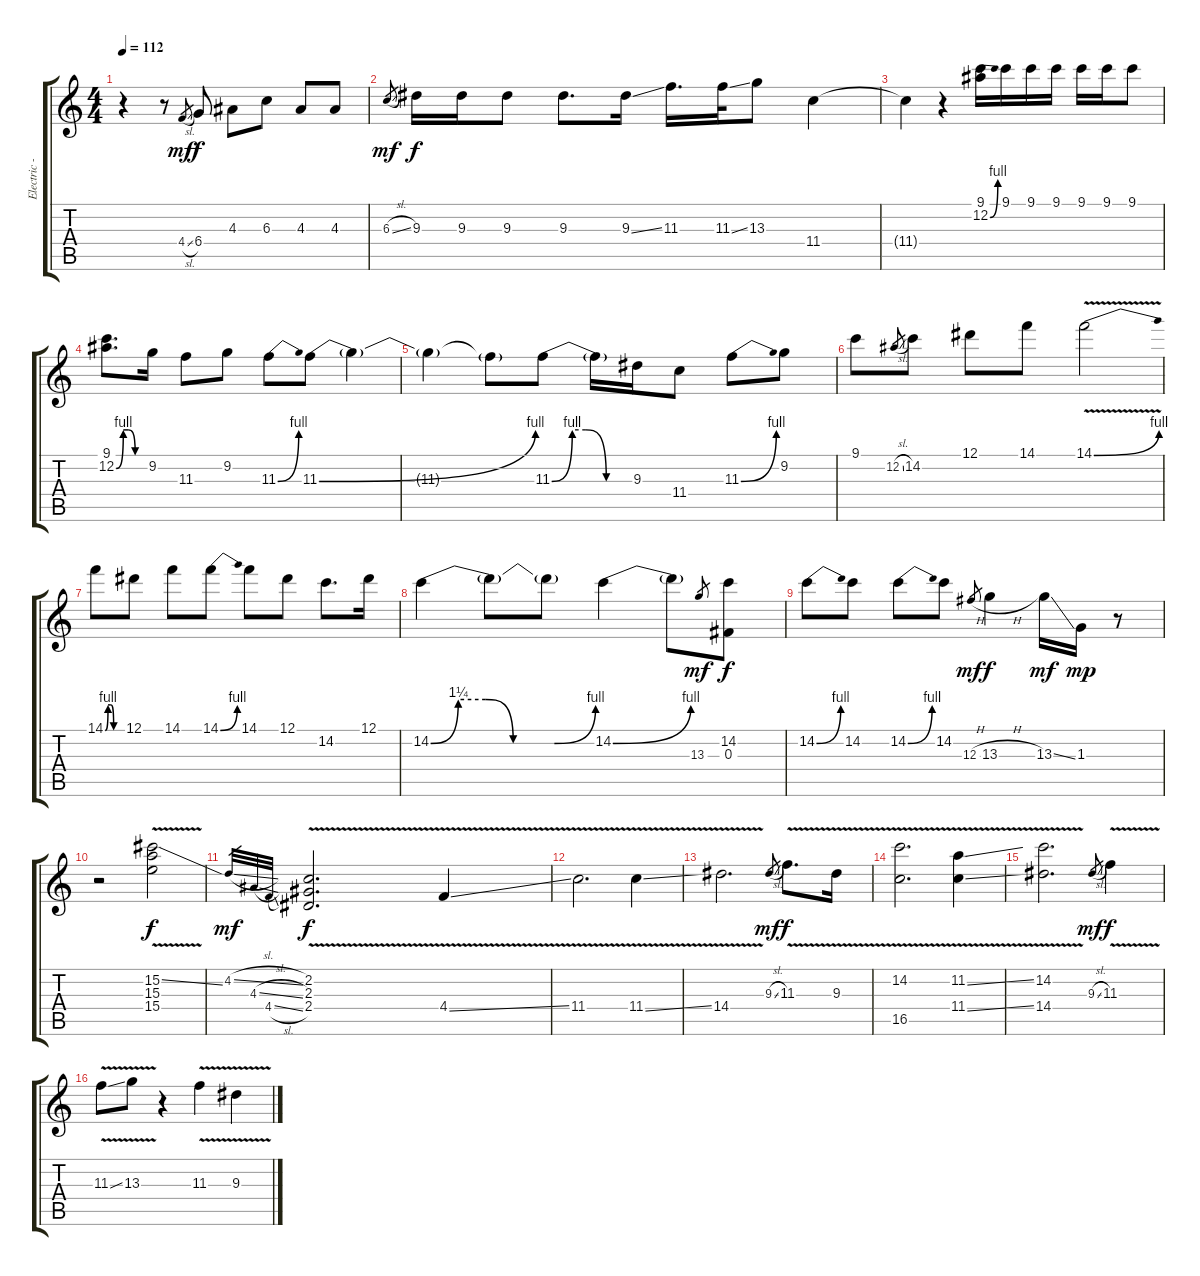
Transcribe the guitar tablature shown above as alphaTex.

\track ("Electric - Jimi Hendrix" "Electric -") {instrument overdrivenguitar}
\staff {score tabs}
\tuning (Eb4 Bb3 Gb3 Db3 Ab2 Eb2) {hide}
\ts (4 4)
\tempo 112
\clef g2
\ks c
r.4{dy f} r.8 4.4{sl}.8{gr dy mf} 6.4.8{dy f} 4.3.8 6.3.8 4.3.8 4.3.8 |
6.3{sl}.8{gr dy mf} 9.3.16{dy f} 9.3.16 9.3.8 9.3.8{d} 9.3{ss}.16 11.3.16{d} 11.3{ss}.32 13.3.8 11.4.4 |
11.4{t}.4 r.4 (9.1 12.2{be (bend 0 0 60 4)}).16 9.1.16 9.1.16 9.1.16 9.1.16 9.1.16 9.1.8 |
(9.1 12.2{be (custom 0 0 15 4 25 4 40 0 60 0)}).8{d} 9.2.16 11.3.8 9.2.8 11.3{be (bend 0 0 60 4)}.8 11.3{be (bend 0 0 60 4)}.8 11.3{t}.4 |
11.3{t}.4 11.3{t}.8 11.3{be (custom 0 0 15 4 25 4 40 0 60 0)}.8 11.3{t}.16 9.3.16 11.4.8 11.3{be (bend 0 0 60 4)}.8 9.2.8 |
9.1.8 12.2{sl}.8{gr} 14.2.8 12.1.8 14.1.8 14.1{be (bend 0 0 60 4) v}.2 |
14.1{be (custom 0 0 10 4 20 4 30 0 60 0)}.8 12.1.8 14.1.8 14.1{be (bend 0 0 60 4)}.8 14.1.8 12.1.8 14.2.8{d} 12.1.16 |
14.2{be (custom 0 0 10 5 20 5 30 0 45 0 60 4)}.4 14.2{t}.8 14.2{t}.8 14.2{be (bend 0 0 60 4)}.4 14.2{t}.8 13.3.8{gr dy mf} (14.2 0.3).8{dy f} |
14.2{be (bend 0 0 60 4)}.8 14.2.8 14.2{be (bend 0 0 60 4)}.8 14.2.8 12.3{h}.8{gr dy mf} 13.3{h}.4{dy f} 13.3{ss}.16{dy mf} 1.3.16{dy mp} r.8 |
r.2 (15.2{v ss} 15.3{v} 15.4{v}).2{dy f} |
4.2{sl}.32{gr dy mf} 4.3{sl}.32{gr} 4.4{sl}.32{gr} (2.2{v} 2.3{v} 2.4{v}).2{d dy f} 4.4{v ss}.4 |
11.4{v}.2{d} 11.4{v ss}.4 |
14.4{v}.2{d} 9.3{sl}.8{gr dy mf} 11.3{v}.8{d dy f} 9.3{v}.16 |
(14.2{v} 16.5{v}).2{d} (11.2{v ss} 11.4{v ss}).4 |
(14.2{v} 14.4{v}).2{d} 9.3{sl}.8{gr dy mf} 11.3{v}.4{dy f} |
11.3{v ss}.8 13.3{v}.8 r.4 11.3{v}.4 9.3{v}.4
